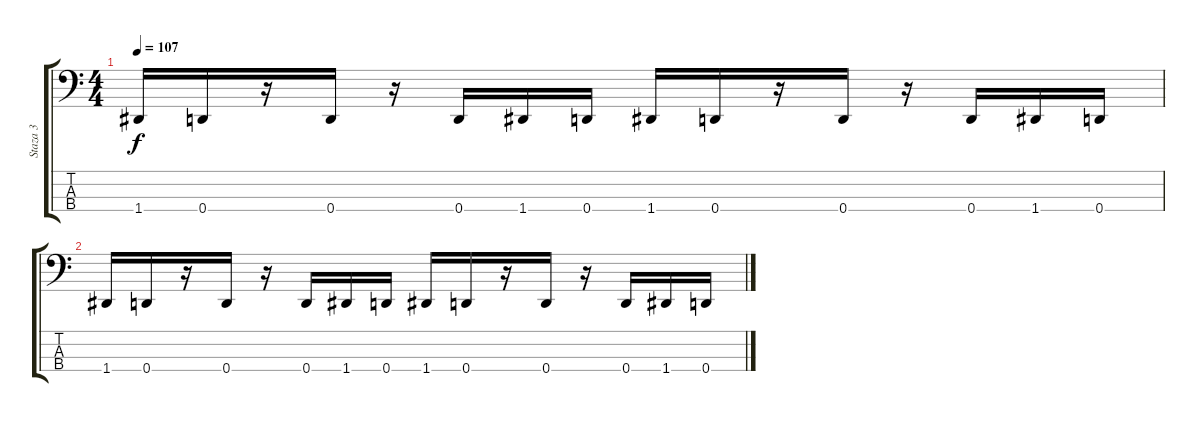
\track ("Staza 3" "Staza 3") {instrument electricbassfinger}
\staff {score tabs}
\tuning (F2 C2 G1 D1) {hide}
\ts (4 4)
\tempo 107
\clef f4
\ks c
1.4.16{dy f} 0.4.16 r.16 0.4.16 r.16 0.4.16 1.4.16 0.4.16 1.4.16 0.4.16 r.16 0.4.16 r.16 0.4.16 1.4.16 0.4.16 |
1.4.16 0.4.16 r.16 0.4.16 r.16 0.4.16 1.4.16 0.4.16 1.4.16 0.4.16 r.16 0.4.16 r.16 0.4.16 1.4.16 0.4.16
